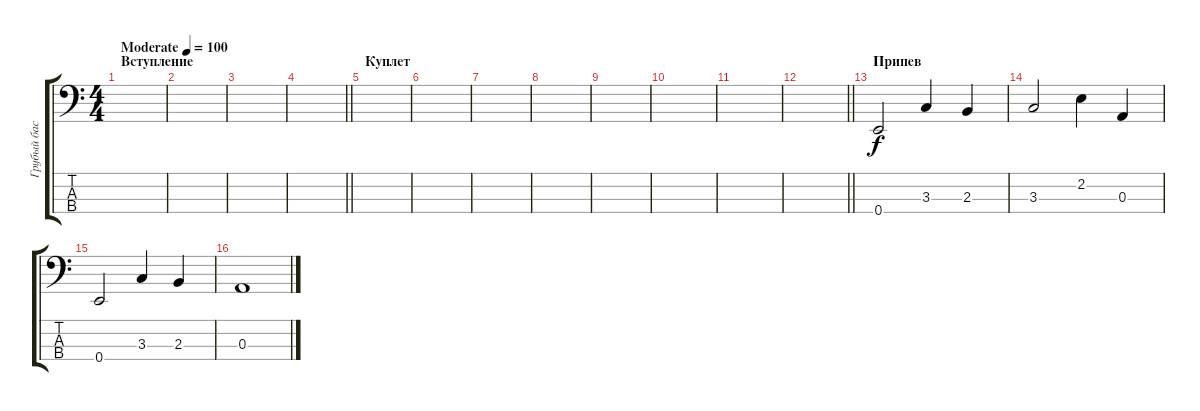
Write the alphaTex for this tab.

\track ("Грубый бас" "Грубый бас") {instrument electricbassfinger}
\staff {score tabs}
\tuning (G2 D2 A1 E1) {hide}
\ts (4 4)
\section ("" "Вступление")
\tempo (100 "Moderate")
\clef f4
\ks c
|
|
|
\barLineRight lightlight
|
\section ("" "Куплет")
|
|
|
|
|
|
|
\barLineRight lightlight
|
\section ("" "Припев")
0.4.2 3.3.4 2.3.4 |
3.3.2 2.2.4 0.3.4 |
0.4.2 3.3.4 2.3.4 |
0.3.1
